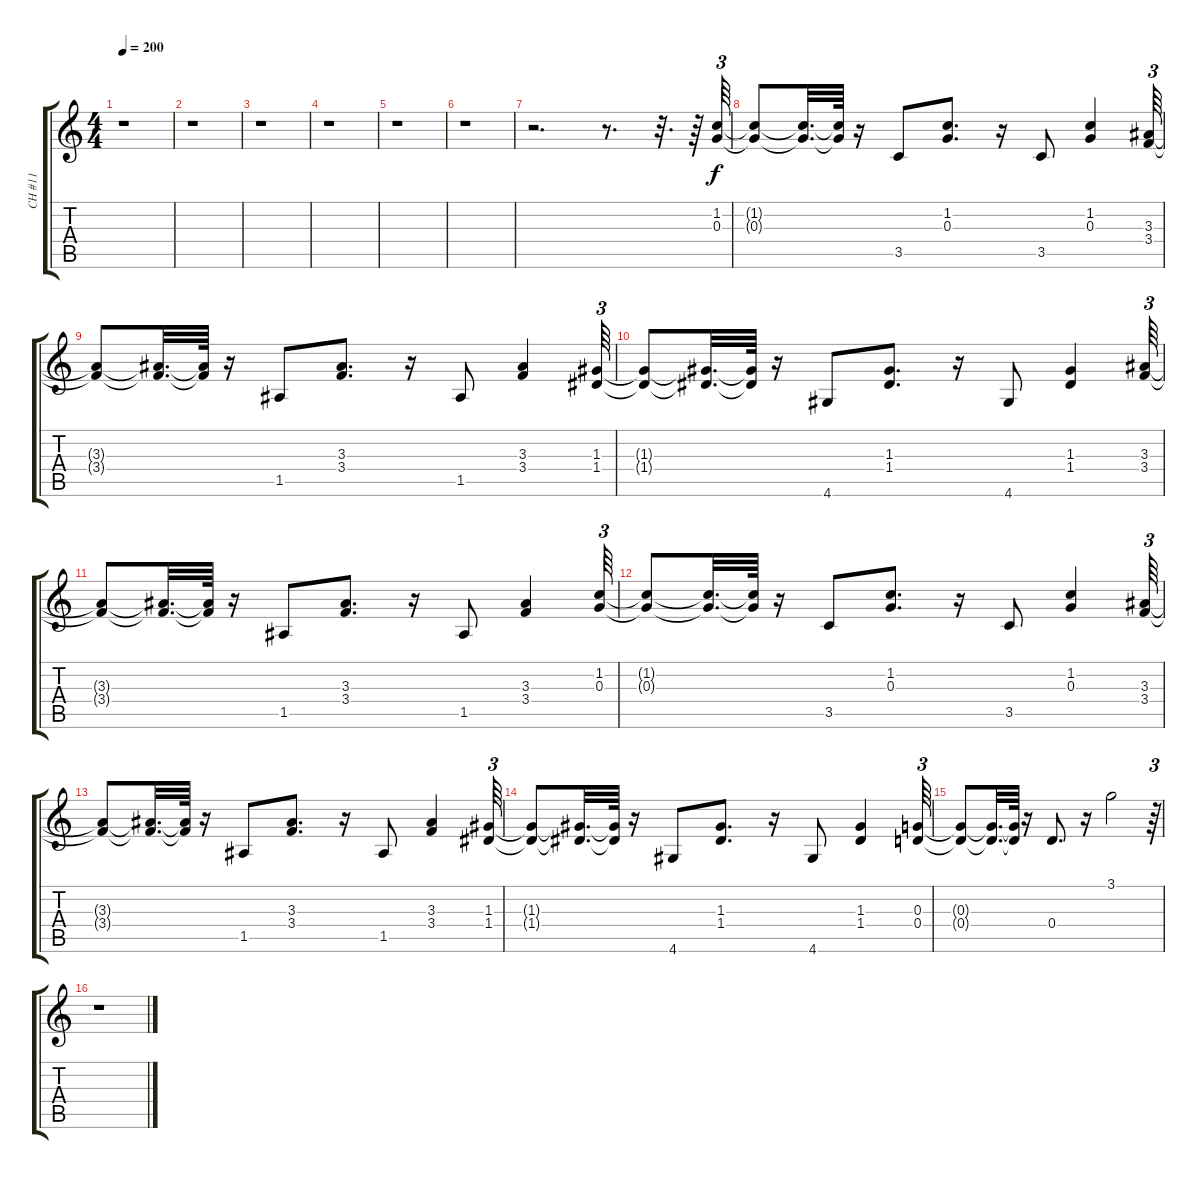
\track ("CH #11" "CH #11") {instrument distortionguitar}
\staff {score tabs}
\tuning (E4 B3 G3 D3 A2 E2) {hide}
\ts (4 4)
\tempo 200
\clef g2
\ks c
r.1{dy f} |
r.1 |
r.1 |
r.1 |
r.1 |
r.1 |
r.2{d} r.8{d} r.32{d} r.64 (1.2 0.3).64{tu (3 2)} |
(1.2{t} 0.3{t}).8 (1.2{t} 0.3{t}).32{d} (1.2{t} 0.3{t}).64 r.16 3.5.8 (1.2 0.3).8{d} r.16 3.5.8 (1.2 0.3).4 (3.3 3.4).64{tu (3 2)} |
(3.3{t} 3.4{t}).8 (3.3{t} 3.4{t}).32{d} (3.3{t} 3.4{t}).64 r.16 1.5.8 (3.3 3.4).8{d} r.16 1.5.8 (3.3 3.4).4 (1.3 1.4).64{tu (3 2)} |
(1.3{t} 1.4{t}).8 (1.3{t} 1.4{t}).32{d} (1.3{t} 1.4{t}).64 r.16 4.6.8 (1.3 1.4).8{d} r.16 4.6.8 (1.3 1.4).4 (3.3 3.4).64{tu (3 2)} |
(3.3{t} 3.4{t}).8 (3.3{t} 3.4{t}).32{d} (3.3{t} 3.4{t}).64 r.16 1.5.8 (3.3 3.4).8{d} r.16 1.5.8 (3.3 3.4).4 (1.2 0.3).64{tu (3 2)} |
(1.2{t} 0.3{t}).8 (1.2{t} 0.3{t}).32{d} (1.2{t} 0.3{t}).64 r.16 3.5.8 (1.2 0.3).8{d} r.16 3.5.8 (1.2 0.3).4 (3.3 3.4).64{tu (3 2)} |
(3.3{t} 3.4{t}).8 (3.3{t} 3.4{t}).32{d} (3.3{t} 3.4{t}).64 r.16 1.5.8 (3.3 3.4).8{d} r.16 1.5.8 (3.3 3.4).4 (1.3 1.4).64{tu (3 2)} |
(1.3{t} 1.4{t}).8 (1.3{t} 1.4{t}).32{d} (1.3{t} 1.4{t}).64 r.16 4.6.8 (1.3 1.4).8{d} r.16 4.6.8 (1.3 1.4).4 (0.3 0.4).64{tu (3 2)} |
(0.3{t} 0.4{t}).8 (0.3{t} 0.4{t}).32{d} (0.3{t} 0.4{t}).64 r.16 0.4.8{d} r.16 3.1.2 r.64{tu (3 2)} |
r.1
